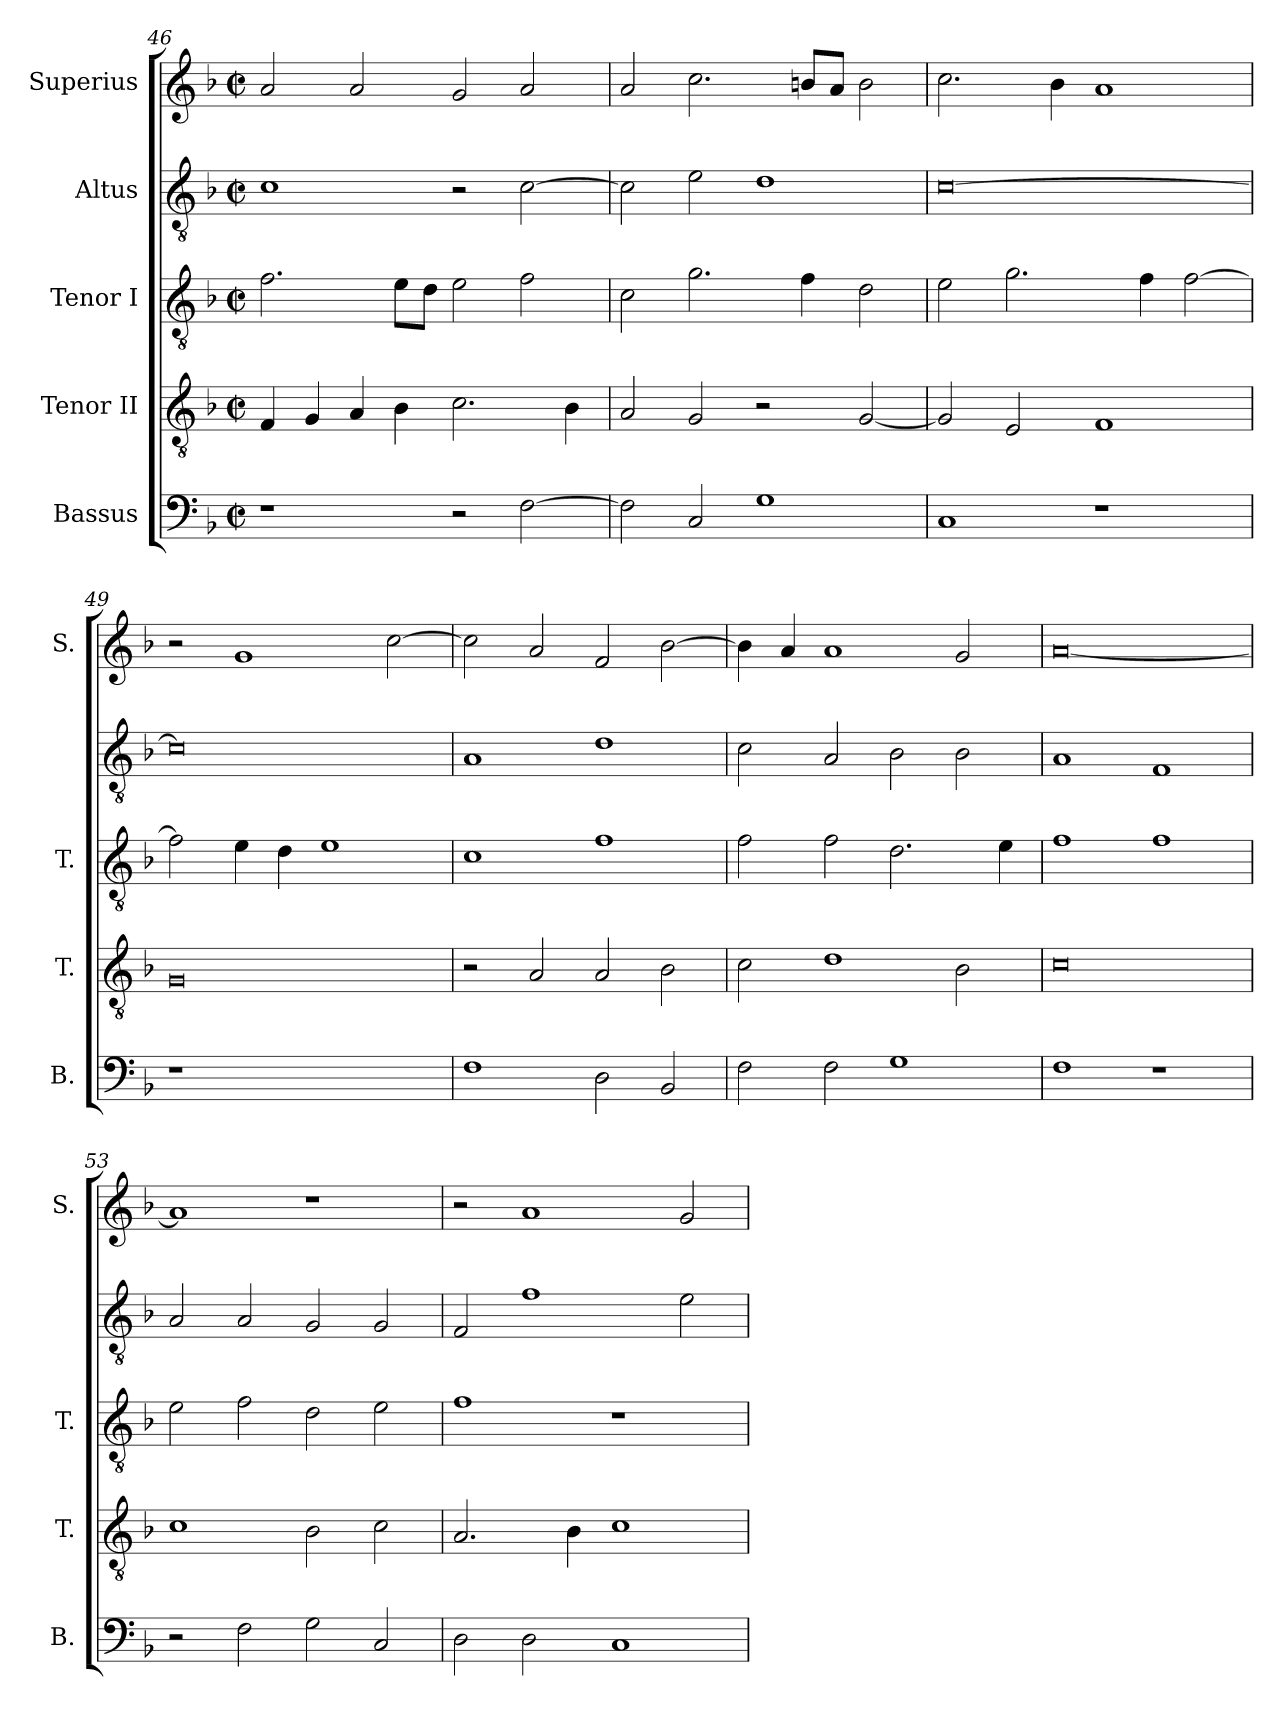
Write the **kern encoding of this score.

**kern	**kern	**kern	**kern	**kern
*part5	*part4	*part3	*part2	*part1
*staff5	*staff4	*staff3	*staff2	*staff1
*I"Bassus	*I"Tenor II	*I"Tenor I	*I"Altus	*I"Superius
*I'B.	*I'T.	*I'T.	*	*I'S.
*clefF4	*clefGv2	*clefGv2	*clefGv2	*clefG2
*	*ITrd7c12	*ITrd7c12	*ITrd7c12	*
*k[b-]	*k[b-]	*k[b-]	*k[b-]	*k[b-]
*F:	*F:	*F:	*F:	*F:
*M2/2	*M2/2	*M2/2	*M2/2	*M2/2
*met(c|)	*met(c|)	*met(c|)	*met(c|)	*met(c|)
=46	=46	=46	=46	=46
1r	4FFi/	2.Fi\	1Ci	2ai/
.	4GGi/	.	.	.
.	4AAi/	.	.	2ai/
.	4BB-i\	8Ei\L	.	.
.	.	8Di\J	.	.
2r	2.Ci\	2Ei\	2r	2gi/
[>2Fi\	.	2Fi\	[>2Ci\	2ai/
.	4BB-i\	.	.	.
!!LO:LB:g=z
=47	=47	=47	=47	=47
2Fi\]	2AAi/	2Ci\	2Ci\]	2ai/
2Ci/	2GGi/	2.Gi\	2Ei\	2.cci\
1Gi	2r	.	1Di	.
.	.	4Fi\	.	8bni/L
.	.	.	.	8ai/J
.	[<2GGi/	2Di\	.	2bi\
=48	=48	=48	=48	=48
1Ci	2GGi/]	2Ei\	[>0Ci	2.cci\
.	2EEi/	2.Gi\	.	.
.	.	.	.	4b-i\
1r	1FFi	.	.	1ai
.	.	4Fi\	.	.
.	.	[>2Fi\	.	.
=49	=49	=49	=49	=49
!LO:N:vis=1	!	!	!	!
1r	0GGi	2Fi\]	0Ci]	2r
.	.	4Ei\	.	1gi
.	.	4Di\	.	.
1ryy	.	1Ei	.	.
.	.	.	.	[>2cci\
=50	=50	=50	=50	=50
1Fi	2r	1Ci	1AAi	2cci\]
.	2AAi/	.	.	2ai/
2Di\	2AAi/	1Fi	1Di	2fi/
2BB-i/	2BB-i\	.	.	[>2b-i\
=51	=51	=51	=51	=51
2Fi\	2Ci\	2Fi\	2Ci\	4b-i\]
.	.	.	.	4ai/
2Fi\	1Di	2Fi\	2AAi/	1ai
1Gi	.	2.Di\	2BB-i\	.
.	2BB-i\	.	2BB-i\	2gi/
.	.	4Ei\	.	.
=52	=52	=52	=52	=52
1Fi	0Ci	1Fi	1AAi	[<0ai
1r	.	1Fi	1FFi	.
=53	=53	=53	=53	=53
2r	1Ci	2Ei\	2AAi/	1ai]
2Fi\	.	2Fi\	2AAi/	.
2Gi\	2BB-i\	2Di\	2GGi/	1r
2Ci/	2Ci\	2Ei\	2GGi/	.
!!LO:LB:g=z
=54	=54	=54	=54	=54
2Di\	2.AAi/	1Fi	2FFi/	2r
2Di\	.	.	1Fi	1ai
.	4BB-i\	.	.	.
1Ci	1Ci	1r	.	.
.	.	.	2Ei\	2gi/
=	=	=	=	=
*-	*-	*-	*-	*-
